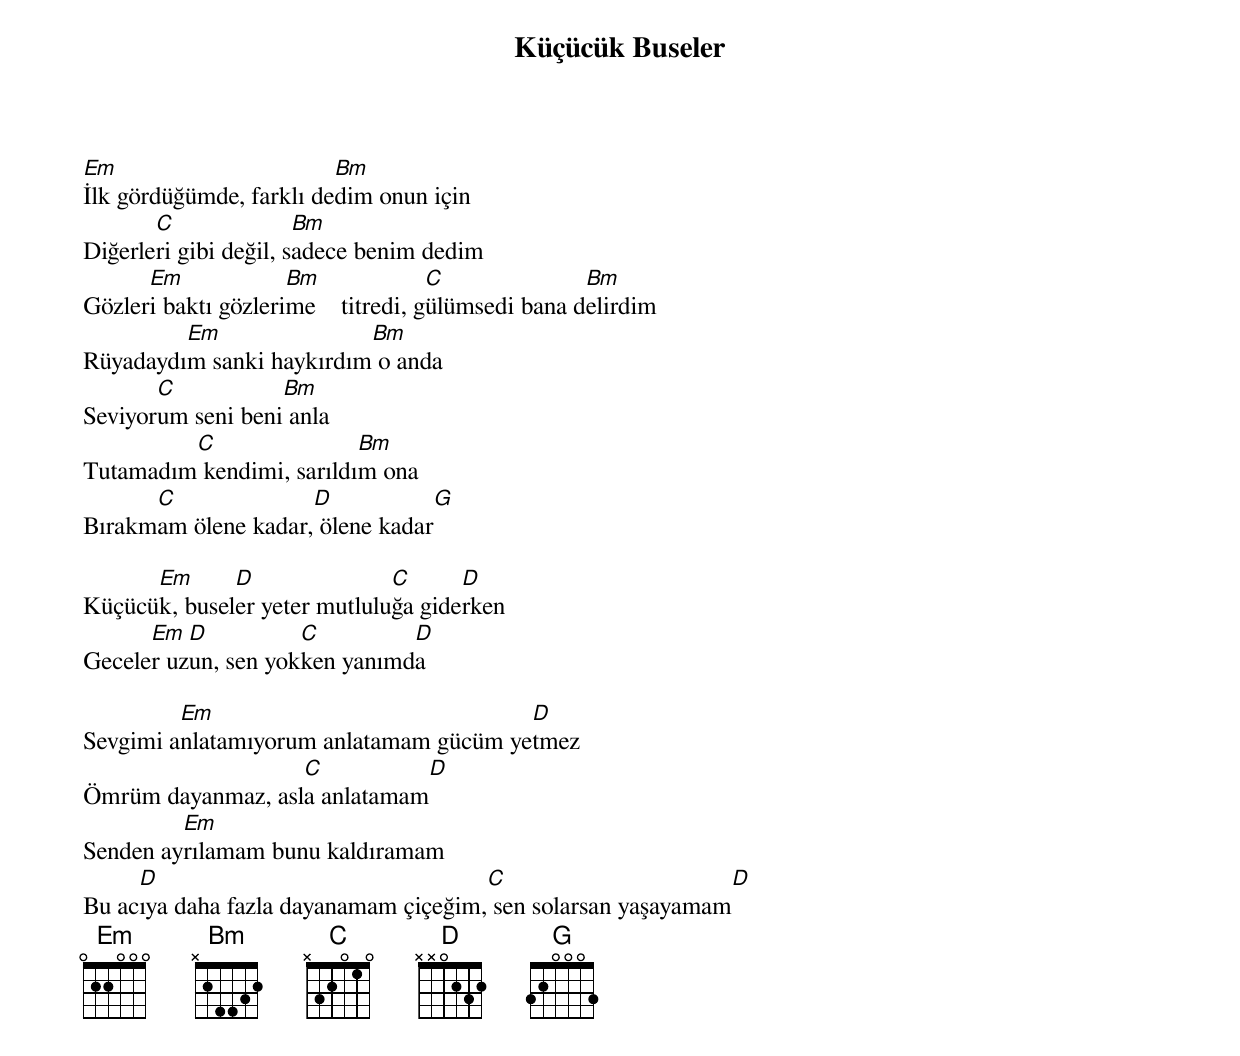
{title: Küçücük Buseler}
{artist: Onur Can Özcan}

Em                       Bm
İlk gördüğümde, farklı dedim onun için
       C               Bm
Diğerleri gibi değil, sadece benim dedim
      Em             Bm              C              Bm
Gözleri baktı gözlerime    titredi, gülümsedi bana delirdim
         Em               Bm
Rüyadaydım sanki haykırdım o anda
       C           Bm
Seviyorum seni beni anla
         C                Bm
Tutamadım kendimi, sarıldım ona
      C              D             G
Bırakmam ölene kadar, ölene kadar

      Em      D               C      D
Küçücük, buseler yeter mutluluğa giderken
      Em  D          C         D
Geceler uzun, sen yokken yanımda

         Em                             D
Sevgimi anlatamıyorum anlatamam gücüm yetmez
                   C            D
Ömrüm dayanmaz, asla anlatamam
         Em
Senden ayrılamam bunu kaldıramam
     D                                C                       D
Bu acıya daha fazla dayanamam çiçeğim, sen solarsan yaşayamam
